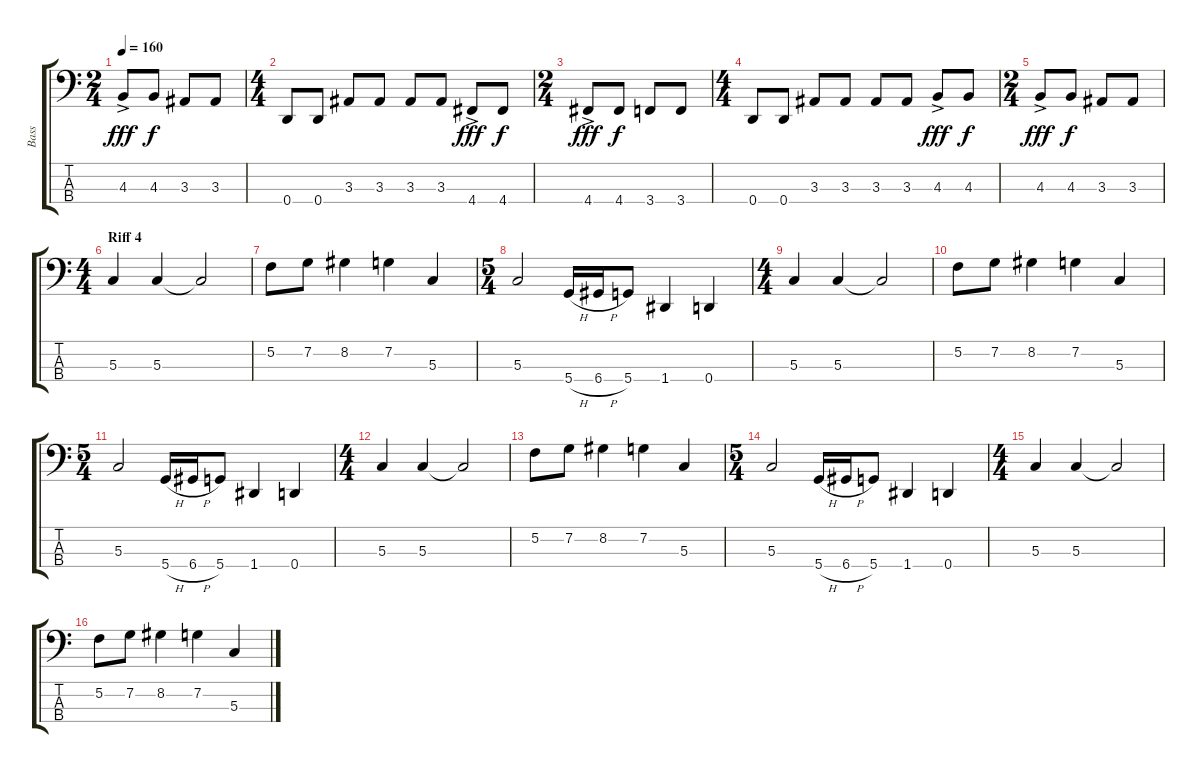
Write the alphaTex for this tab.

\track ("Bass" "Bass") {instrument electricbassfinger}
\staff {score tabs}
\tuning (F2 C2 G1 D1) {hide}
\ts (2 4)
\tempo 160
\clef f4
\ks c
4.3{ac}.8{dy fff} 4.3.8{dy f} 3.3.8 3.3.8 |
\ts (4 4)
0.4.8 0.4.8 3.3.8 3.3.8 3.3.8 3.3.8 4.4{ac}.8{dy fff} 4.4.8{dy f} |
\ts (2 4)
4.4{ac}.8{dy fff} 4.4.8{dy f} 3.4.8 3.4.8 |
\ts (4 4)
0.4.8 0.4.8 3.3.8 3.3.8 3.3.8 3.3.8 4.3{ac}.8{dy fff} 4.3.8{dy f} |
\ts (2 4)
4.3{ac}.8{dy fff} 4.3.8{dy f} 3.3.8 3.3.8 |
\ts (4 4)
\section ("" "Riff 4")
5.3.4 5.3.4 5.3{t}.2 |
5.2.8 7.2.8 8.2.4 7.2.4 5.3.4 |
\ts (5 4)
5.3.2 5.4{h}.16 6.4{h}.16 5.4.8 1.4.4 0.4.4 |
\ts (4 4)
5.3.4 5.3.4 5.3{t}.2 |
5.2.8 7.2.8 8.2.4 7.2.4 5.3.4 |
\ts (5 4)
5.3.2 5.4{h}.16 6.4{h}.16 5.4.8 1.4.4 0.4.4 |
\ts (4 4)
5.3.4 5.3.4 5.3{t}.2 |
5.2.8 7.2.8 8.2.4 7.2.4 5.3.4 |
\ts (5 4)
5.3.2 5.4{h}.16 6.4{h}.16 5.4.8 1.4.4 0.4.4 |
\ts (4 4)
5.3.4 5.3.4 5.3{t}.2 |
5.2.8 7.2.8 8.2.4 7.2.4 5.3.4
